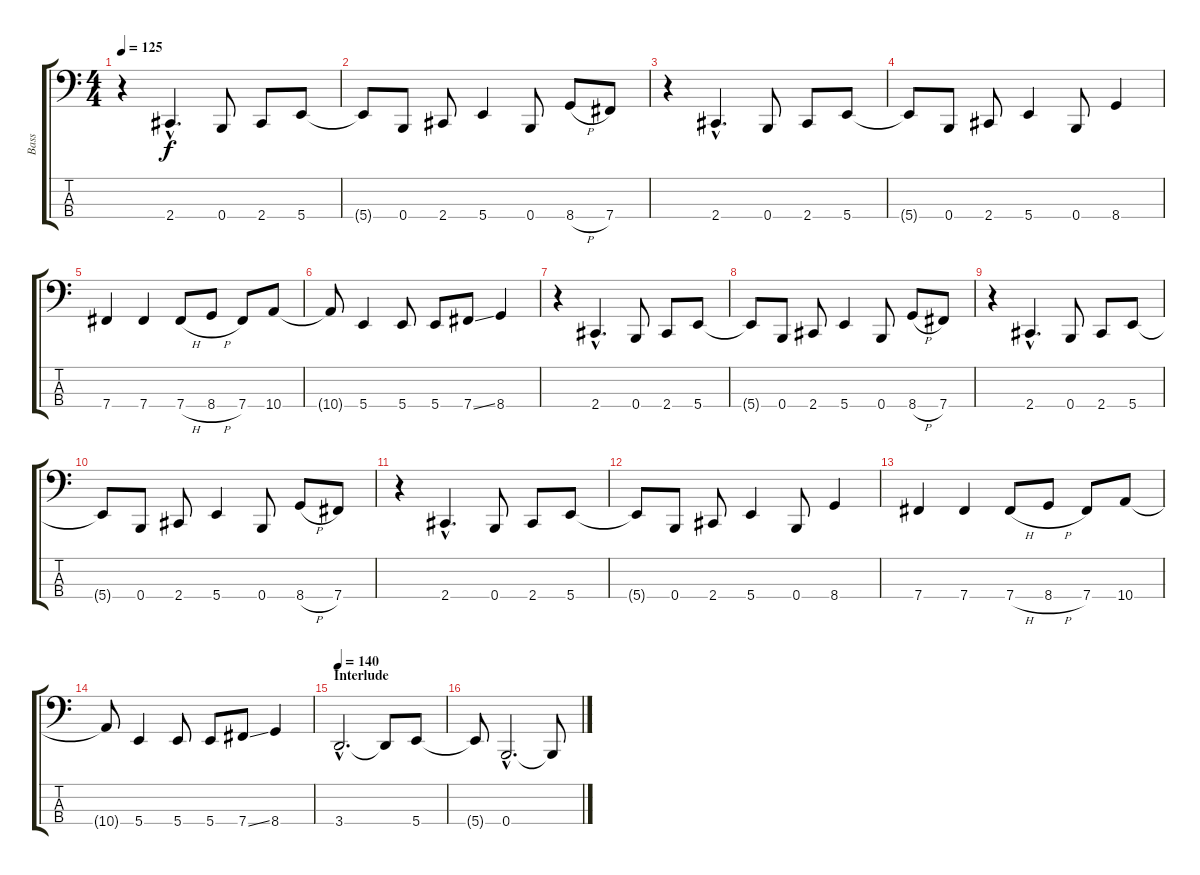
\track ("Bass" "Bass") {instrument electricbasspick}
\staff {score tabs}
\tuning (E2 B1 Gb1 B0) {hide}
\ts (4 4)
\tempo 125
\clef f4
\ks c
r.4{dy f} 2.4{hac}.4{d} 0.4.8 2.4.8 5.4.8 |
5.4{t}.8 0.4.8 2.4.8 5.4.4 0.4.8 8.4{h}.8 7.4.8 |
r.4 2.4{hac}.4{d} 0.4.8 2.4.8 5.4.8 |
5.4{t}.8 0.4.8 2.4.8 5.4.4 0.4.8 8.4.4 |
7.4.4 7.4.4 7.4{h}.8 8.4{h}.8 7.4.8 10.4.8 |
10.4{t}.8 5.4.4 5.4.8 5.4.8 7.4{ss}.8 8.4.4 |
r.4 2.4{hac}.4{d} 0.4.8 2.4.8 5.4.8 |
5.4{t}.8 0.4.8 2.4.8 5.4.4 0.4.8 8.4{h}.8 7.4.8 |
r.4 2.4{hac}.4{d} 0.4.8 2.4.8 5.4.8 |
5.4{t}.8 0.4.8 2.4.8 5.4.4 0.4.8 8.4{h}.8 7.4.8 |
r.4 2.4{hac}.4{d} 0.4.8 2.4.8 5.4.8 |
5.4{t}.8 0.4.8 2.4.8 5.4.4 0.4.8 8.4.4 |
7.4.4 7.4.4 7.4{h}.8 8.4{h}.8 7.4.8 10.4.8 |
10.4{t}.8 5.4.4 5.4.8 5.4.8 7.4{ss}.8 8.4.4 |
\section ("" "Interlude")
\tempo 140
3.4{hac}.2{d} 3.4{t}.8 5.4.8 |
5.4{t}.8 0.4{hac}.2{d} 0.4{t}.8
